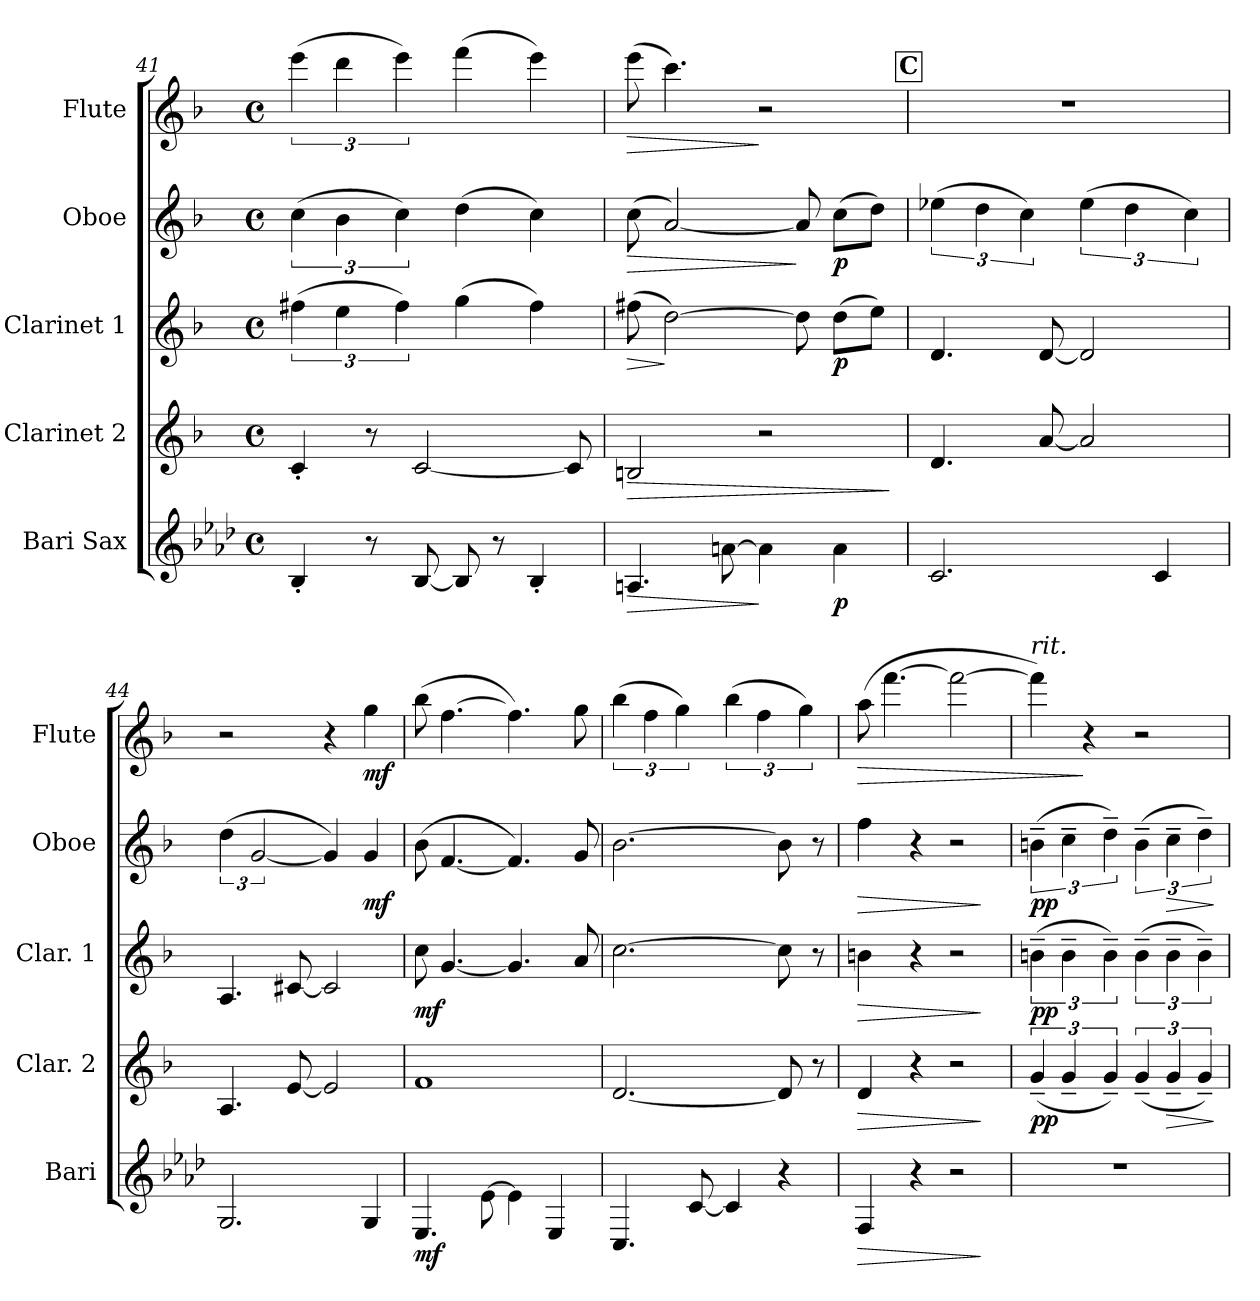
**kern	**dynam	**kern	**dynam	**kern	**dynam	**kern	**dynam	**kern	**dynam
*part5	*part5	*part4	*part4	*part3	*part3	*part2	*part2	*part1	*part1
*staff5	*staff5	*staff4	*staff4	*staff3	*staff3	*staff2	*staff2	*staff1	*staff1
*I"Bari Sax	*	*I"Clarinet 2	*	*I"Clarinet 1	*	*I"Oboe	*	*I"Flute	*
*I'Bari	*	*I'Clar. 2	*	*I'Clar. 1	*	*I'Oboe	*	*I'Flute	*
*clefG2	*	*clefG2	*	*clefG2	*	*clefG2	*	*clefG2	*
*ITrd12c21	*	*ITrd1c2	*	*ITrd1c2	*	*	*	*	*
*k[b-e-a-d-]	*	*k[b-e-a-]	*	*k[b-e-a-]	*	*k[b-]	*	*k[b-]	*
*M4/4	*	*M4/4	*	*M4/4	*	*M4/4	*	*M4/4	*
*met(c)	*	*met(c)	*	*met(c)	*	*met(c)	*	*met(c)	*
=41	=41	=41	=41	=41	=41	=41	=41	=41	=41
4BB-'/	.	4B-'/	.	(6een\	.	(6cc\	.	(6eee\	.
.	.	.	.	6dd\	.	6b-\	.	6ddd\	.
8r	.	8r	.	.	.	.	.	.	.
.	.	.	.	6ee\)	.	6cc\)	.	6eee\)	.
[8BB-/	.	[2B-/	.	.	.	.	.	.	.
8BB-/]	.	.	.	(4ff\	.	(4dd\	.	(4fff\	.
8r	.	.	.	.	.	.	.	.	.
4BB-'/	.	.	.	4ee\)	.	4cc\)	.	4eee\)	.
.	.	8B-/]	.	.	.	.	.	.	.
=42	=42	=42	=42	=42	=42	=42	=42	=42	=42
!	!LO:HP:b	!	!LO:HP:b	!	!LO:HP:b	!	!LO:HP:b	!	!LO:HP:b
4.AAn/	>	2An/	>	(8een\	>	(8cc\	>	(8eee\	>
.	.	.	.	[2cc\)	]	[2a/)	.	4.ccc\)	.
[8An\	.	.	.	.	.	.	.	.	.
4A\]	]	2r	.	.	.	.	.	2r	]
.	.	.	.	8cc\]	.	8a/]	]	.	.
!	!LO:DY:b	!	!	!	!LO:DY:b	!	!LO:DY:b	!	!
4A\	p	.	.	(8cc\L	p	(8cc\L	p	.	.
.	.	.	.	8dd\J)	.	8dd\J)	.	.	.
.	.	.	]	.	.	.	.	.	.
!!LO:PB:g=z
!!LO:REH:place=s1:a:B:fs=14:t=C
=43	=43	=43	=43	=43	=43	=43	=43	=43	=43
2.C/	.	4.c/	.	4.c/	.	(6ee-X\	.	1r	.
.	.	.	.	.	.	6dd\	.	.	.
.	.	.	.	.	.	6cc\)	.	.	.
.	.	[8g/	.	[8c/	.	.	.	.	.
.	.	2g/]	.	2c/]	.	(6ee-\	.	.	.
.	.	.	.	.	.	6dd\	.	.	.
4C/	.	.	.	.	.	.	.	.	.
.	.	.	.	.	.	6cc\)	.	.	.
=44	=44	=44	=44	=44	=44	=44	=44	=44	=44
2.GG/	.	4.G/	.	4.G/	.	(6dd\	.	2r	.
.	.	.	.	.	.	[3g/	.	.	.
.	.	[8d/	.	[8Bn/	.	.	.	.	.
.	.	2d/]	.	2B/]	.	4g/])	.	4r	.
!	!	!	!	!	!	!	!LO:DY:b	!	!LO:DY:b
4GG/	.	.	.	.	.	4g/	mf	4gg\	mf
=45	=45	=45	=45	=45	=45	=45	=45	=45	=45
!	!LO:DY:b	!	!	!	!LO:DY:b	!	!	!	!
4.EE-/	mf	1e-	.	8b-\	mf	(8b-\	.	(8bb-\	.
.	.	.	.	[4.f/	.	[4.f/	.	[4.ff\	.
[8E-\	.	.	.	.	.	.	.	.	.
4E-\]	.	.	.	4.f/]	.	4.f/])	.	4.ff\])	.
4EE-/	.	.	.	.	.	.	.	.	.
.	.	.	.	8g/	.	8g/	.	8gg\	.
=46	=46	=46	=46	=46	=46	=46	=46	=46	=46
4.CC/	.	[2.c/	.	[2.b-\	.	[2.b-\	.	(6bb-\	.
.	.	.	.	.	.	.	.	6ff\	.
.	.	.	.	.	.	.	.	6gg\)	.
[8C/	.	.	.	.	.	.	.	.	.
4C/]	.	.	.	.	.	.	.	(6bb-\	.
.	.	.	.	.	.	.	.	6ff\	.
4r	.	8c/]	.	8b-\]	.	8b-\]	.	.	.
.	.	.	.	.	.	.	.	6gg\)	.
.	.	8r	.	8r	.	8r	.	.	.
=47	=47	=47	=47	=47	=47	=47	=47	=47	=47
!	!LO:HP:b	!	!LO:HP:b	!	!LO:HP:b	!	!LO:HP:b	!	!LO:HP:b
4FF/	>	4c/	>	4an\	>	4ff\	>	(8aa\	>
.	.	.	.	.	.	.	.	[4.fff\	.
4r	.	4r	.	4r	.	4r	.	.	.
2r	.	2r	.	2r	.	2r	.	2fff\_	.
.	]	.	]	.	]	.	]	.	.
!!LO:PB:g=z
=48	=48	=48	=48	=48	=48	=48	=48	=48	=48
*	*	*	*	*	*	*	*	*MM90	*
!	!	!	!	!	!	!	!	!LO:TX:a:i:t=rit.	!
!	!	!	!LO:DY:b	!	!LO:DY:b	!	!LO:DY:b	!	!
1r	.	(6f~/	pp	(6an~\	pp	(6bn~\	pp	4fff\])	.
.	.	6f~/	.	6a~\	.	6cc~\	.	.	.
.	.	.	.	.	.	.	.	4r	]
.	.	6f~/)	.	6a~\)	.	6dd~\)	.	.	.
*	*	*	*	*	*	*	*	*MM80	*
.	.	(6f~/	.	(6a~\	.	(6b~\	.	2r	.
!	!	!	!LO:HP:b	!	!	!	!LO:HP:b	!	!
.	.	6f~/	>	6a~\	.	6cc~\	>	.	.
.	.	6f~/)	.	6a~\)	.	6dd~\)	.	.	.
.	.	.	]	.	.	.	]	.	.
=	=	=	=	=	=	=	=	=	=
*-	*-	*-	*-	*-	*-	*-	*-	*-	*-
